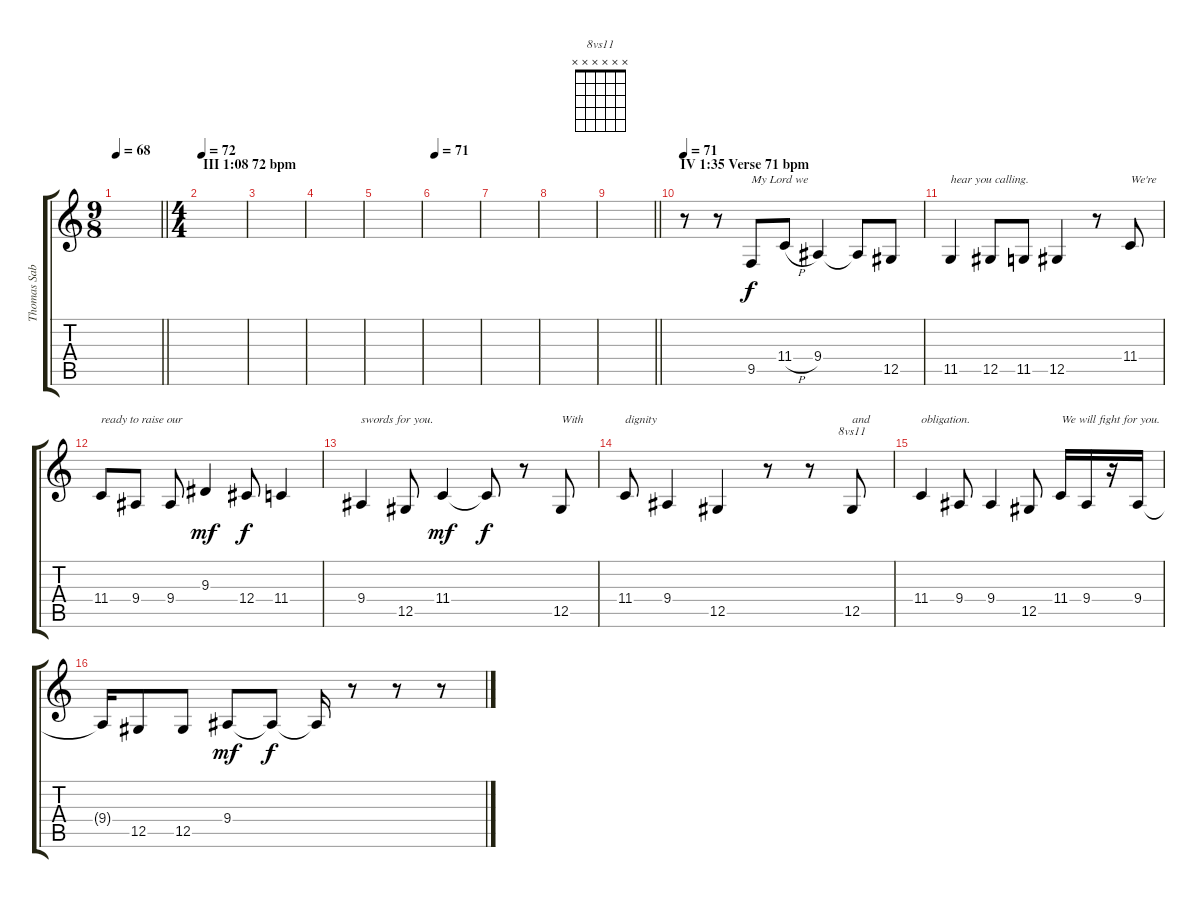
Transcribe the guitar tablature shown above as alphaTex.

\track ("Thomas Sabbathi (Vocals) D# Tuning" "Thomas Sab") {instrument bassoon}
\staff {score tabs}
\tuning (Eb4 Bb3 Gb3 Db3 Ab2 Eb2) {hide}
\chord ("8vs11" x x x x x x)
\ts (9 8)
\tempo 68
\clef g2
\barLineRight lightlight
\ks c
|
\ts (4 4)
\section ("" "III 1:08 72 bpm")
\tempo 72
|
|
|
|
\tempo 71
|
|
|
\barLineRight lightlight
|
\section ("" "IV 1:35 Verse 71 bpm")
\tempo 71
r.8 r.8 9.5.8{txt "My Lord we"} 11.4{h}.8 9.4.4 9.4{t}.8 12.5.8 |
11.5.4{txt "hear you calling."} 12.5.8 11.5.8 12.5.4 r.8 11.4.8{txt "We're"} |
11.4.8{txt "ready to raise our "} 9.4.8 9.4.8 9.3.4{dy mf} 12.4.8{dy f} 11.4.4 |
9.4.4{txt "swords for you."} 12.5.8 11.4.4{dy mf} 11.4{t}.8{dy f} r.8 12.5.8{txt "With"} |
11.4.8{txt "dignity"} 9.4.4 12.5.4 r.8 r.8 12.5.8{ch "8vs11" txt "and"} |
11.4.4{txt "obligation."} 9.4.8 9.4.4 12.5.8 11.4.16{txt "We will fight for you."} 9.4.16 r.16 9.4.16 |
9.4{t}.16 12.5.8 12.5.8 9.4.8{dy mf} 9.4{t}.8{dy f} 9.4{t}.16 r.8 r.8 r.8
